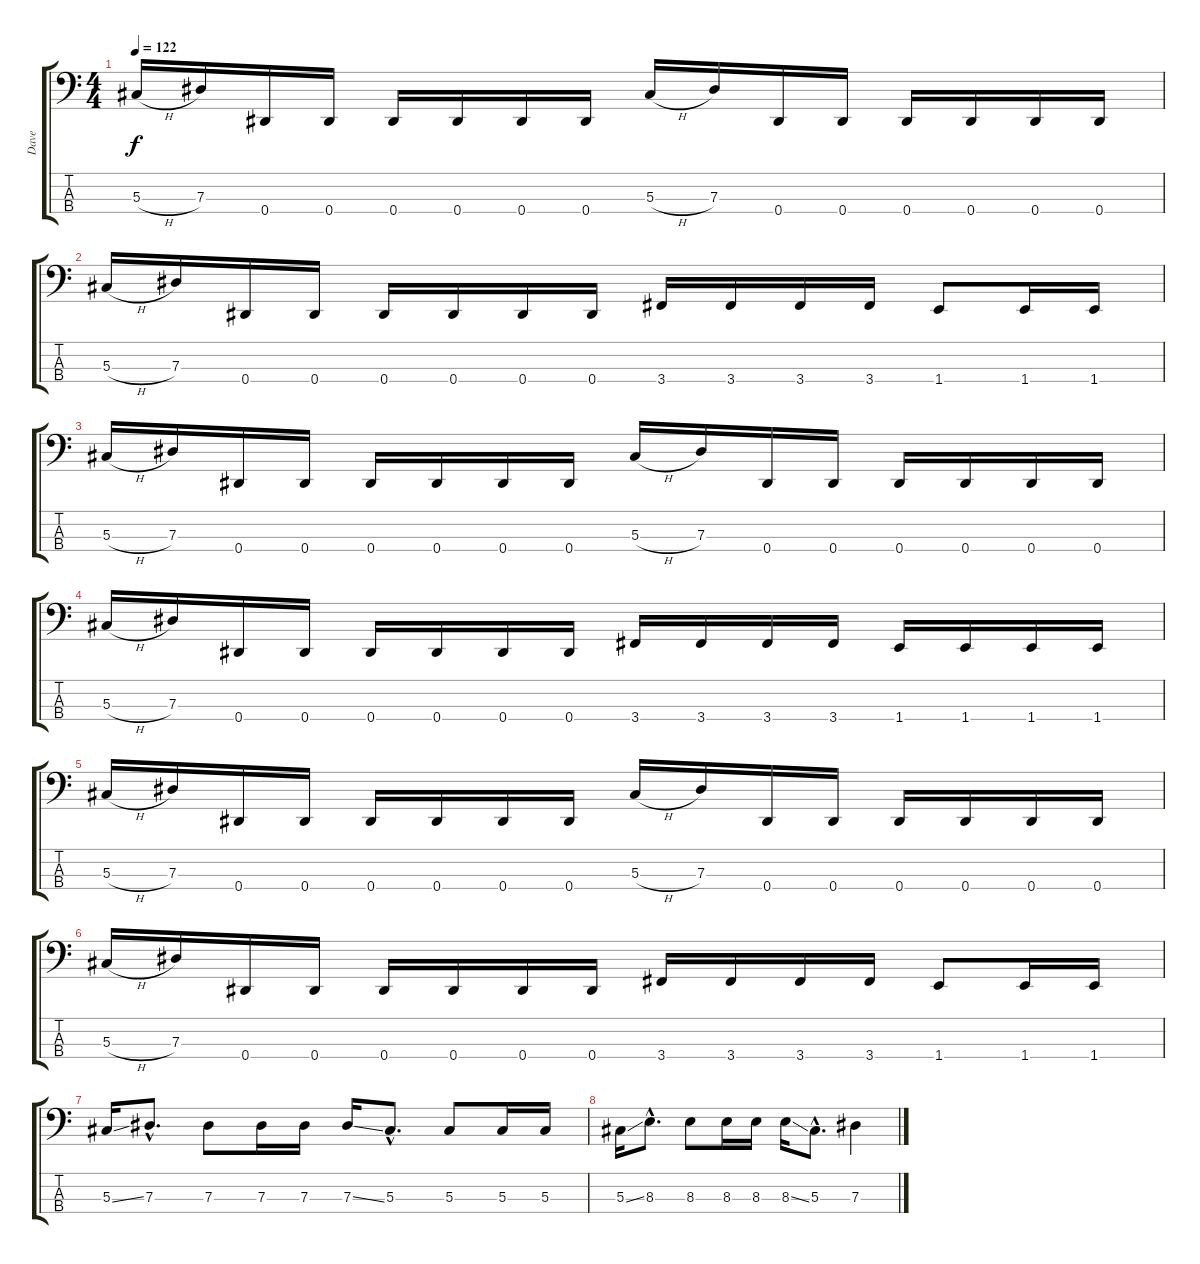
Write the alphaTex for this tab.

\track ("Dave" "Dave") {instrument electricbasspick}
\staff {score tabs}
\tuning (Gb2 Db2 Ab1 Eb1) {hide}
\ts (4 4)
\tempo 122
\clef f4
\ks c
5.3{h}.16{dy f} 7.3.16 0.4.16 0.4.16 0.4.16 0.4.16 0.4.16 0.4.16 5.3{h}.16 7.3.16 0.4.16 0.4.16 0.4.16 0.4.16 0.4.16 0.4.16 |
5.3{h}.16 7.3.16 0.4.16 0.4.16 0.4.16 0.4.16 0.4.16 0.4.16 3.4.16 3.4.16 3.4.16 3.4.16 1.4.8 1.4.16 1.4.16 |
5.3{h}.16 7.3.16 0.4.16 0.4.16 0.4.16 0.4.16 0.4.16 0.4.16 5.3{h}.16 7.3.16 0.4.16 0.4.16 0.4.16 0.4.16 0.4.16 0.4.16 |
5.3{h}.16 7.3.16 0.4.16 0.4.16 0.4.16 0.4.16 0.4.16 0.4.16 3.4.16 3.4.16 3.4.16 3.4.16 1.4.16 1.4.16 1.4.16 1.4.16 |
5.3{h}.16 7.3.16 0.4.16 0.4.16 0.4.16 0.4.16 0.4.16 0.4.16 5.3{h}.16 7.3.16 0.4.16 0.4.16 0.4.16 0.4.16 0.4.16 0.4.16 |
5.3{h}.16 7.3.16 0.4.16 0.4.16 0.4.16 0.4.16 0.4.16 0.4.16 3.4.16 3.4.16 3.4.16 3.4.16 1.4.8 1.4.16 1.4.16 |
5.3{ss}.16 7.3{hac}.8{d} 7.3.8 7.3.16 7.3.16 7.3{ss}.16 5.3{hac}.8{d} 5.3.8 5.3.16 5.3.16 |
5.3{ss}.16 8.3{hac}.8{d} 8.3.8 8.3.16 8.3.16 8.3{ss}.16 5.3{hac}.8{d} 7.3.4
